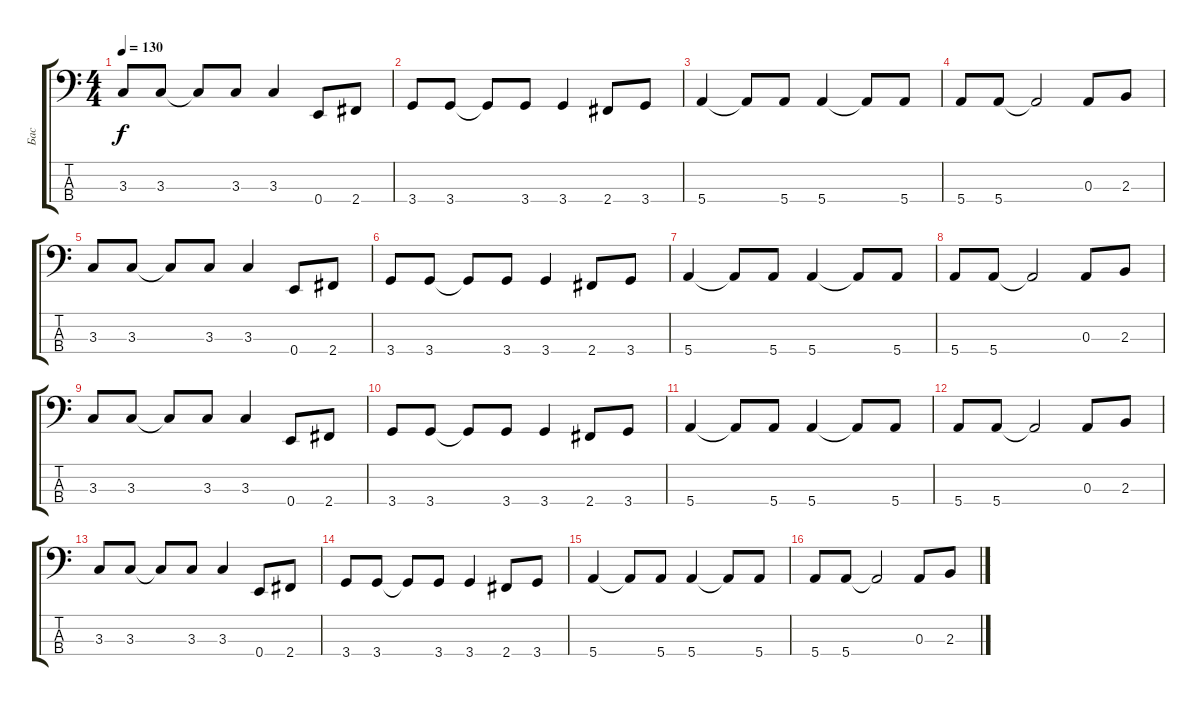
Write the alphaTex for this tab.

\track ("Бас" "Бас") {instrument electricbassfinger}
\staff {score tabs}
\tuning (G2 D2 A1 E1) {hide}
\ts (4 4)
\tempo 130
\clef f4
\ks c
3.3.8{dy f} 3.3.8 3.3{t}.8 3.3.8 3.3.4 0.4.8 2.4.8 |
3.4.8 3.4.8 3.4{t}.8 3.4.8 3.4.4 2.4.8 3.4.8 |
5.4.4 5.4{t}.8 5.4.8 5.4.4 5.4{t}.8 5.4.8 |
5.4.8 5.4.8 5.4{t}.2 0.3.8 2.3.8 |
3.3.8 3.3.8 3.3{t}.8 3.3.8 3.3.4 0.4.8 2.4.8 |
3.4.8 3.4.8 3.4{t}.8 3.4.8 3.4.4 2.4.8 3.4.8 |
5.4.4 5.4{t}.8 5.4.8 5.4.4 5.4{t}.8 5.4.8 |
5.4.8 5.4.8 5.4{t}.2 0.3.8 2.3.8 |
3.3.8 3.3.8 3.3{t}.8 3.3.8 3.3.4 0.4.8 2.4.8 |
3.4.8 3.4.8 3.4{t}.8 3.4.8 3.4.4 2.4.8 3.4.8 |
5.4.4 5.4{t}.8 5.4.8 5.4.4 5.4{t}.8 5.4.8 |
5.4.8 5.4.8 5.4{t}.2 0.3.8 2.3.8 |
3.3.8 3.3.8 3.3{t}.8 3.3.8 3.3.4 0.4.8 2.4.8 |
3.4.8 3.4.8 3.4{t}.8 3.4.8 3.4.4 2.4.8 3.4.8 |
5.4.4 5.4{t}.8 5.4.8 5.4.4 5.4{t}.8 5.4.8 |
5.4.8 5.4.8 5.4{t}.2 0.3.8 2.3.8
